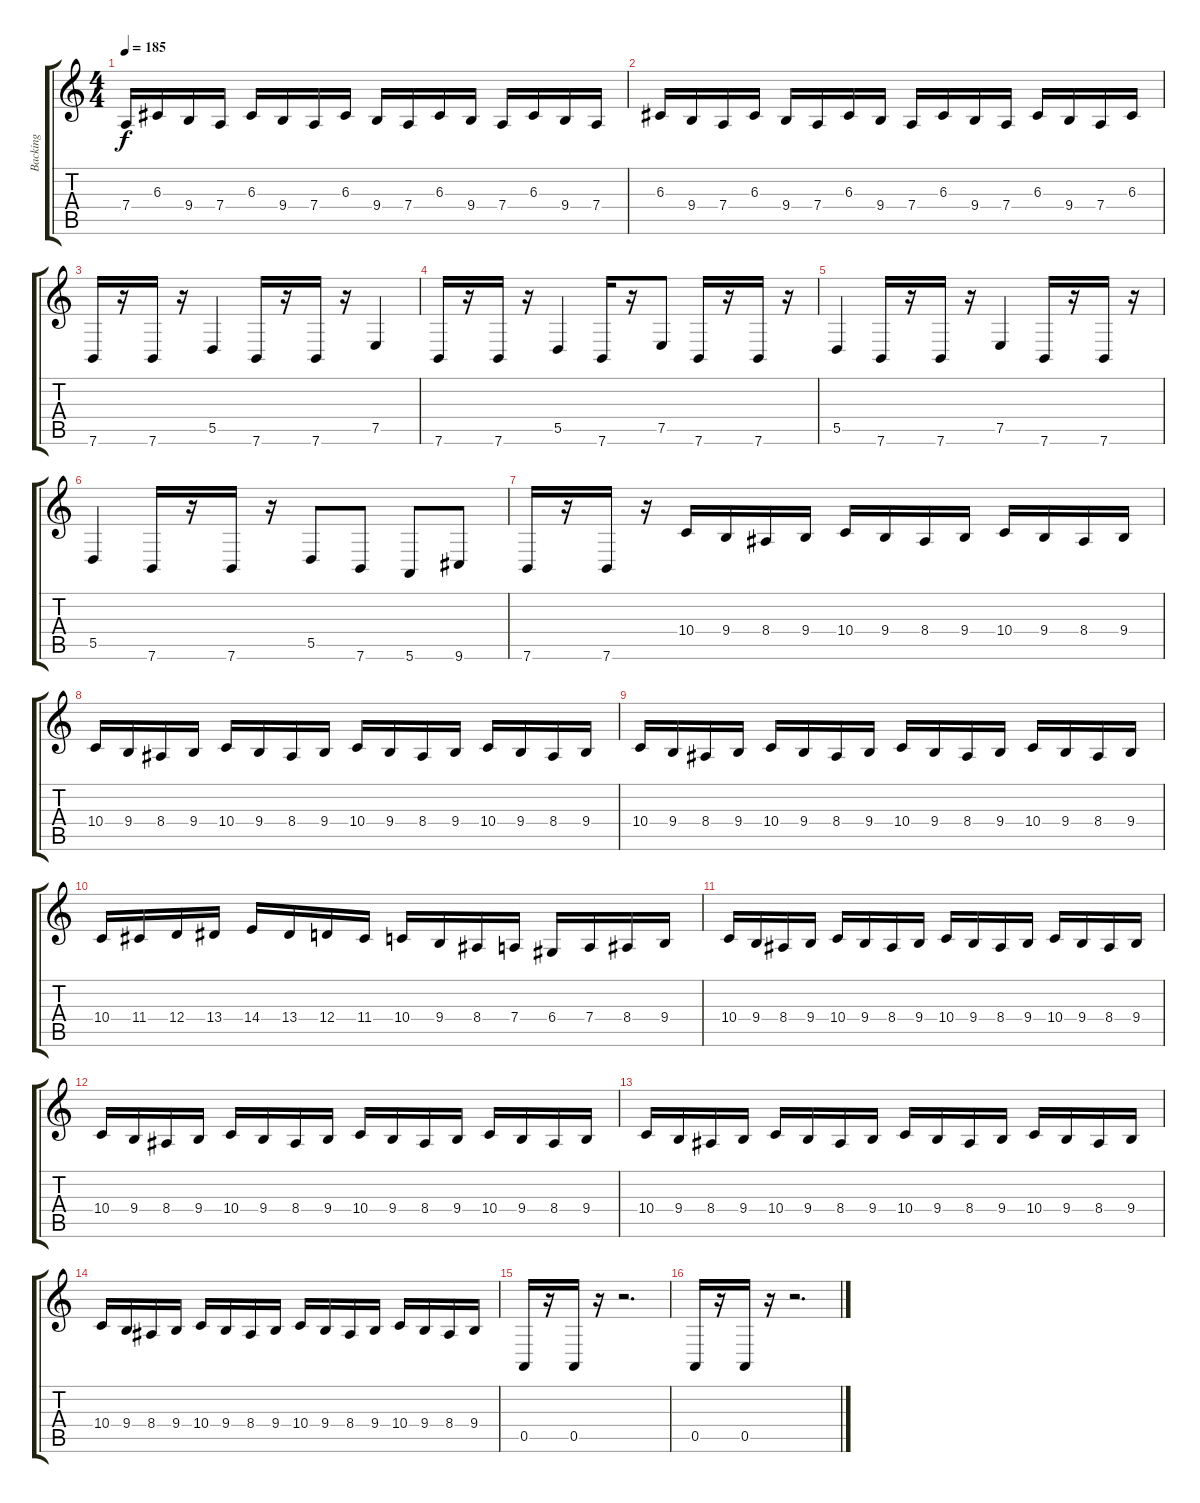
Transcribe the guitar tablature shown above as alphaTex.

\track ("Backing" "Backing") {instrument lead2sawtooth}
\staff {score tabs}
\tuning (E4 B3 G3 D3 A2 E2) {hide}
\ts (4 4)
\tempo 185
\clef g2
\ks c
7.4.16{dy f} 6.3.16 9.4.16 7.4.16 6.3.16 9.4.16 7.4.16 6.3.16 9.4.16 7.4.16 6.3.16 9.4.16 7.4.16 6.3.16 9.4.16 7.4.16 |
6.3.16 9.4.16 7.4.16 6.3.16 9.4.16 7.4.16 6.3.16 9.4.16 7.4.16 6.3.16 9.4.16 7.4.16 6.3.16 9.4.16 7.4.16 6.3.16 |
7.6.16 r.16 7.6.16 r.16 5.5.4 7.6.16 r.16 7.6.16 r.16 7.5.4 |
7.6.16 r.16 7.6.16 r.16 5.5.4 7.6.16 r.16 7.5.8 7.6.16 r.16 7.6.16 r.16 |
5.5.4 7.6.16 r.16 7.6.16 r.16 7.5.4 7.6.16 r.16 7.6.16 r.16 |
5.5.4 7.6.16 r.16 7.6.16 r.16 5.5.8 7.6.8 5.6.8 9.6.8 |
7.6.16 r.16 7.6.16 r.16 10.4.16 9.4.16 8.4.16 9.4.16 10.4.16 9.4.16 8.4.16 9.4.16 10.4.16 9.4.16 8.4.16 9.4.16 |
10.4.16 9.4.16 8.4.16 9.4.16 10.4.16 9.4.16 8.4.16 9.4.16 10.4.16 9.4.16 8.4.16 9.4.16 10.4.16 9.4.16 8.4.16 9.4.16 |
10.4.16 9.4.16 8.4.16 9.4.16 10.4.16 9.4.16 8.4.16 9.4.16 10.4.16 9.4.16 8.4.16 9.4.16 10.4.16 9.4.16 8.4.16 9.4.16 |
10.4.16 11.4.16 12.4.16 13.4.16 14.4.16 13.4.16 12.4.16 11.4.16 10.4.16 9.4.16 8.4.16 7.4.16 6.4.16 7.4.16 8.4.16 9.4.16 |
10.4.16 9.4.16 8.4.16 9.4.16 10.4.16 9.4.16 8.4.16 9.4.16 10.4.16 9.4.16 8.4.16 9.4.16 10.4.16 9.4.16 8.4.16 9.4.16 |
10.4.16 9.4.16 8.4.16 9.4.16 10.4.16 9.4.16 8.4.16 9.4.16 10.4.16 9.4.16 8.4.16 9.4.16 10.4.16 9.4.16 8.4.16 9.4.16 |
10.4.16 9.4.16 8.4.16 9.4.16 10.4.16 9.4.16 8.4.16 9.4.16 10.4.16 9.4.16 8.4.16 9.4.16 10.4.16 9.4.16 8.4.16 9.4.16 |
10.4.16 9.4.16 8.4.16 9.4.16 10.4.16 9.4.16 8.4.16 9.4.16 10.4.16 9.4.16 8.4.16 9.4.16 10.4.16 9.4.16 8.4.16 9.4.16 |
0.5.16 r.16 0.5.16 r.16 r.2{d} |
0.5.16 r.16 0.5.16 r.16 r.2{d}
